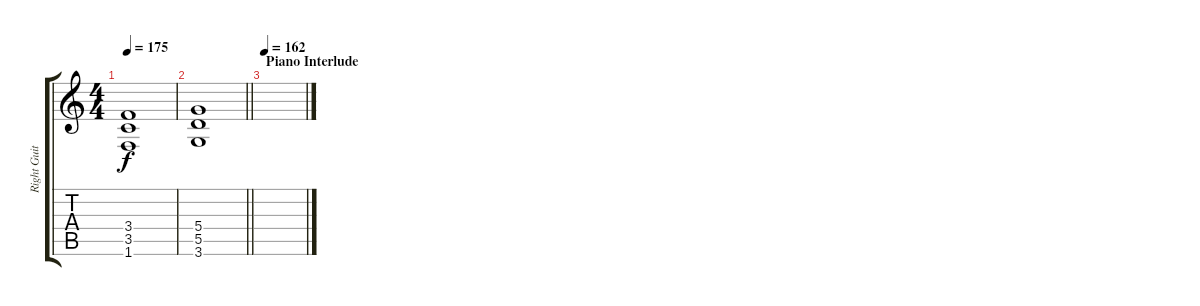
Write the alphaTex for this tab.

\track ("Right Guitar" "Right Guit") {instrument distortionguitar}
\staff {score tabs}
\tuning (E4 B3 G3 D3 A2 E2) {hide}
\ts (4 4)
\tempo 175
\clef g2
\ks c
(3.4 3.5 1.6).1{dy f} |
\barLineRight lightlight
(5.4 5.5 3.6).1 |
\section ("" "Piano Interlude")
\tempo 162
